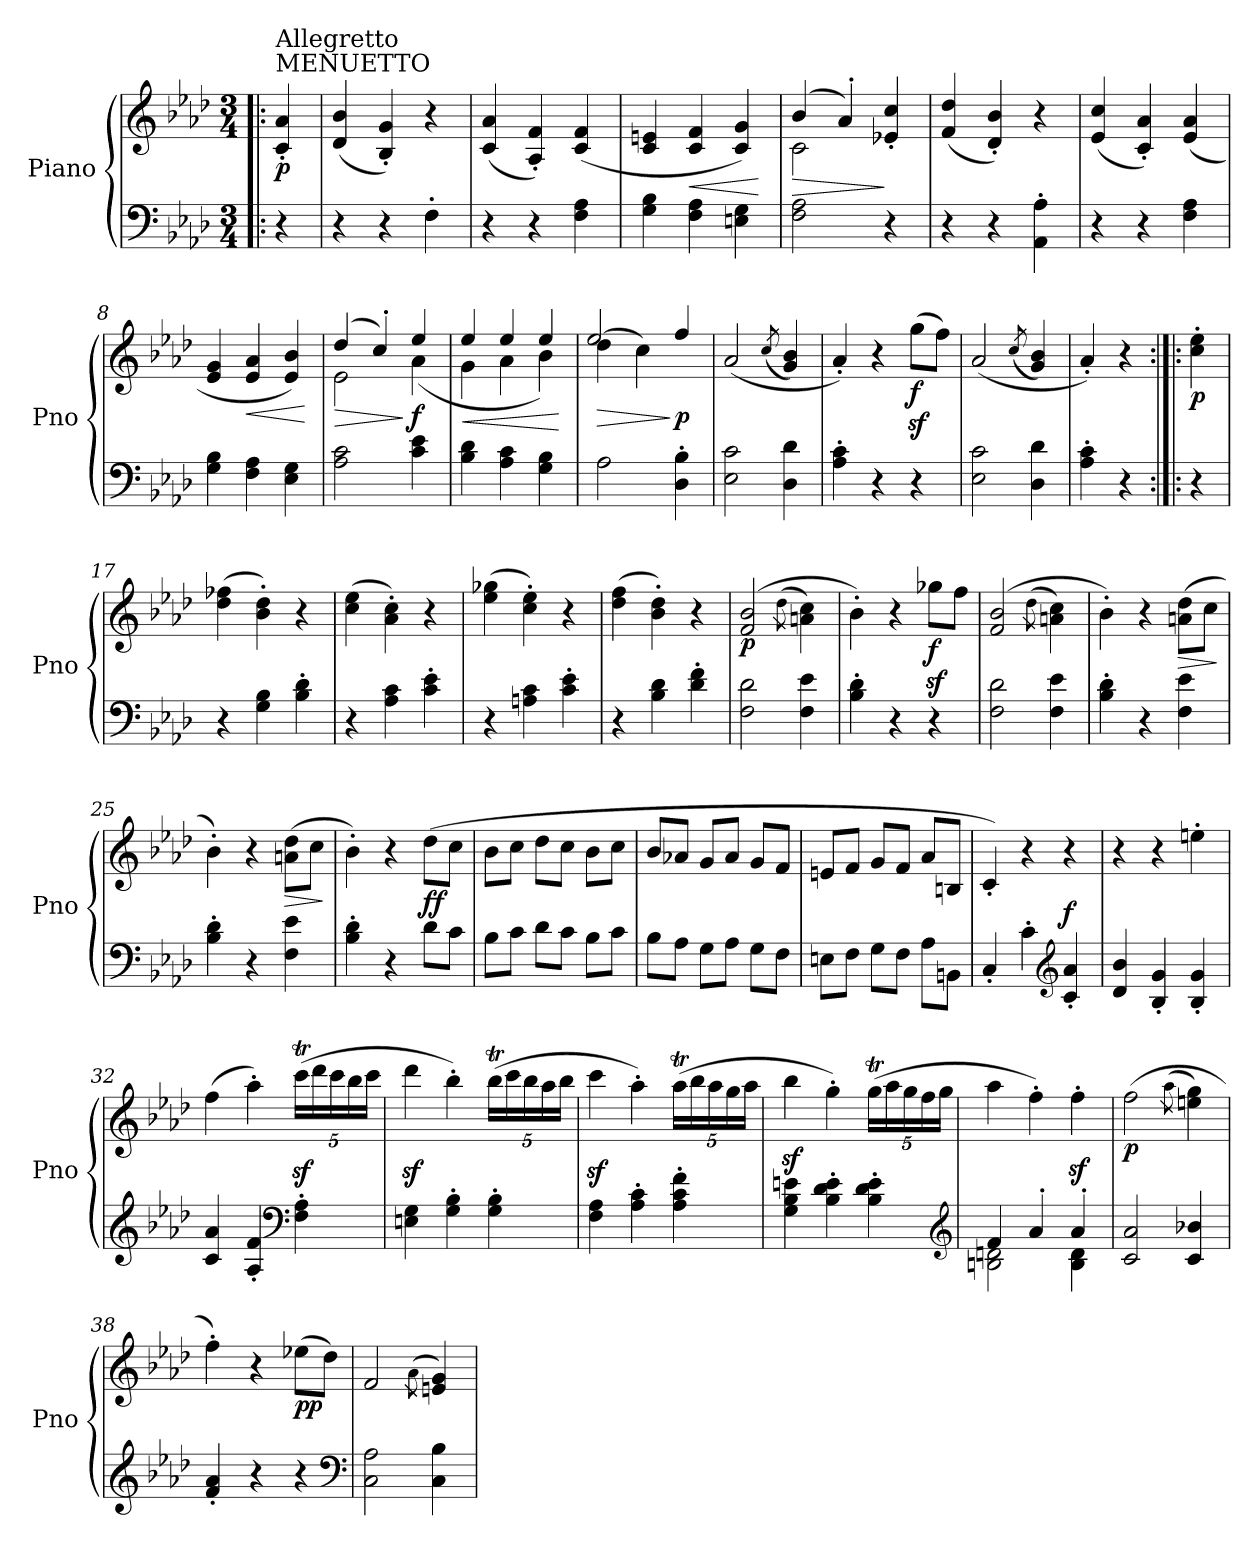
**kern	**kern	**dynam
*part1	*part1	*part1
*staff2	*staff1	*staff1/2
*I"Piano	*	*
*I'Pno	*	*
*clefF4	*clefG2	*
*k[b-e-a-d-]	*k[b-e-a-d-]	*
*A-:	*A-:	*
*M3/4	*M3/4	*
=1!|:	=1!|:	=1!|:
!	!LO:TX:a:t=MENUETTO	!
!	!LO:TX:a:t=Allegretto	!
!	!	!LO:DY:b
4r	4c/' 4a-/'	p
=2	=2	=2
4r	(4d-/ 4b-/	.
4r	4B-/' 4g/')	.
4F'\	4r	.
=3	=3	=3
4r	(4c/ 4a-/	.
4r	4A-/' 4f/')	.
4F\ 4A-\	(4c/ 4f/	.
=4	=4	=4
4G\ 4B-\	4c/ 4en/	.
!	!	!LO:HP:b
4F\ 4A-\	4c/ 4f/	<
4En\ 4G\	4c/ 4g/)	.
.	.	[
=5	=5	=5
!	!	!LO:HP:b
*	*^	*
2F\ 2A-\	(4b-/	2c\	>
.	4a-'/)	.	.
4r	4e-X/' 4cc/'	4ryy	]
*	*v	*v	*
=6	=6	=6
4r	(4f/ 4dd-/	.
4r	4d-/' 4b-/')	.
4AA-\' 4A-\'	4r	.
=7	=7	=7
4r	(4e-/ 4cc/	.
4r	4c/' 4a-/')	.
4F\ 4A-\	(4e-/ 4a-/	.
=8	=8	=8
4G\ 4B-\	4e-/ 4g/	.
!	!	!LO:HP:b
4F\ 4A-\	4e-/ 4a-/	<
4E-\ 4G\	4e-/ 4b-/)	.
.	.	[
=9	=9	=9
!	!	!LO:HP:b
*	*^	*
2A-\ 2c\	(4dd-/	2e-\	>
.	4cc'/)	.	.
!	!	!	!LO:DY:n=1:b
4c\ 4e-\	4ee-/	(4a-\	] f
=10	=10	=10	=10
!	!	!	!LO:HP:b
4B-\ 4d-\	4ee-/	4g\	<
4A-\ 4c\	4ee-/	4a-\	.
4G\ 4B-\	4ee-/	4b-\)	.
*	*v	*v	*
.	.	[
=11	=11	=11
!	!	!LO:HP:b
*	*^	*
2A-\	(4dd-\	2ee-/	>
.	4cc\)	.	.
!	!	!	!LO:DY:n=1:b
4D-\' 4B-\'	4ff/	4ryy	] p
*	*v	*v	*
!!LO:LB:g=z
=12	=12	=12
2E-\ 2c\	(2a-/	.
.	(8qcc/	.
4D-\ 4d-\	4g/ 4b-/)	.
=13	=13	=13
4A-\' 4c\'	4a-'/)	.
4r	4r	.
!	!	!LO:DY:b
4r	(8ggz<\L	f
.	8ff\J)	.
=14	=14	=14
2E-\ 2c\	(2a-/	.
.	(8qcc/	.
4D-\ 4d-\	4g/ 4b-/)	.
=15	=15	=15
4A-\' 4c\'	4a-'/)	.
4r	4r	.
=16:|!|:	=16:|!|:	=16:|!|:
!	!	!LO:DY:b
4r	4cc\' 4ee-\'	p
=17	=17	=17
4r	(4dd-\ 4ff-X\	.
4G\ 4B-\	4b-\' 4dd-\')	.
4B-\' 4d-\'	4r	.
=18	=18	=18
4r	(4cc\ 4ee-\	.
4A-\ 4c\	4a-\' 4cc\')	.
4c\' 4e-\'	4r	.
=19	=19	=19
4r	(4ee-\ 4gg-X\	.
4An\ 4c\	4cc\' 4ee-\')	.
4c\' 4e-\'	4r	.
=20	=20	=20
4r	(4dd-\ 4ff\	.
4B-\ 4d-\	4b-\' 4dd-\')	.
4d-\' 4f\'	4r	.
=21	=21	=21
!	!	!LO:DY:b
2F\ 2d-\	(2f/ 2b-/	p
.	(8qdd-\	.
4F\ 4e-\	4an\ 4cc\)	.
=22	=22	=22
4B-\' 4d-\'	4b-'\)	.
4r	4r	.
!	!	!LO:DY:b
4r	8gg-Xz<\L	f
.	8ff\J	.
!!LO:LB:g=z
=23	=23	=23
2F\ 2d-\	(2f/ 2b-/	.
.	(8qdd-\	.
4F\ 4e-\	4an\ 4cc\)	.
=24	=24	=24
4B-\' 4d-\'	4b-'\)	.
4r	4r	.
!	!	!LO:HP:b
4F\ 4e-\	(8an\ 8dd-\L	>
.	8cc\J	.
.	.	]
=25	=25	=25
4B-\' 4d-\'	4b-'\)	.
4r	4r	.
!	!	!LO:HP:b
4F\ 4e-\	(8an\ 8dd-\L	>
.	8cc\J	.
.	.	]
=26	=26	=26
4B-\' 4d-\'	4b-'\)	.
4r	4r	.
!	!	!LO:DY:b
8d-\L	(8dd-\L	ff
8c\J	8cc\J	.
=27	=27	=27
8B-\L	8b-\L	.
8c\J	8cc\J	.
8d-\L	8dd-\L	.
8c\J	8cc\J	.
8B-\L	8b-\L	.
8c\J	8cc\J	.
=28	=28	=28
8B-\L	8b-/L	.
8A-\J	8a-X/J	.
8G\L	8g/L	.
8A-\J	8a-/J	.
8G\L	8g/L	.
8F\J	8f/J	.
=29	=29	=29
8En\L	8en/L	.
8F\J	8f/J	.
8G\L	8g/L	.
8F\J	8f/J	.
8A-\L	8a-/L	.
8BBn\J	8Bn/J	.
=30	=30	=30
4C'/	4c'/)	.
4c'\	4r	.
*clefG2	*	*
!	!	!LO:DY:a=2
4c/' 4a-/'	4r	f
!!LO:LB:g=z
=31	=31	=31
4d-/ 4b-/	4r	.
4B-/' 4g/'	4r	.
4B-/' 4g/'	4een'\	.
=32	=32	=32
4c/ 4a-/	(4ff\	.
4A-/' 4f/'	4aa-'\)	.
*clefF4	*	*
*	*Xbrackettup	*
4F\' 4A-\'	(20cccz<t\LL	.
.	20ddd-\	.
.	20ccc\	.
.	20bb-\	.
.	20ccc\JJ	.
=33	=33	=33
4En\ 4G\	4ddd-z<\	.
4G\' 4B-\'	4bb-'\)	.
4G\' 4B-\'	(20bb-T\LL	.
.	20ccc\	.
.	20bb-\	.
.	20aa-\	.
.	20bb-\JJ	.
=34	=34	=34
4F\ 4A-\	4cccz<\	.
4A-\' 4c\'	4aa-'\)	.
4A-\' 4c\' 4f\'	(20aa-T\LL	.
.	20bb-\	.
.	20aa-\	.
.	20gg\	.
.	20aa-\JJ	.
=35	=35	=35
4G\ 4B-\ 4en\	4bb-z<\	.
4B-\' 4d-\' 4e\'	4gg'\)	.
4B-\' 4d-\' 4e\'	(20ggt\LL	.
.	20aa-\	.
.	20gg\	.
.	20ff\	.
.	20gg\JJ	.
*clefG2	*	*
=36	=36	=36
*^	*	*
4f/	2Bn\ 2dn\	4aa-\	.
4a-'/	.	4ff'\)	.
4a-'/	4B\ 4d\	4ffz<'\	.
=37	=37	=37	=37
!	!	!	!LO:DY:b
*v	*v	*	*
2c/ 2a-/	(2ff\	p
.	(8qaa-\	.
4c/ 4b-X/	4een\ 4gg\)	.
!!LO:LB:g=z
=38	=38	=38
4f/' 4a-/'	4ff'\)	.
4r	4r	.
!	!	!LO:DY:b
4r	(8ee-X\L	pp
.	8dd-\J)	.
*clefF4	*	*
=39	=39	=39
2C\ 2A-\	2f/	.
.	(8qa-\	.
4C\ 4B-\	4en/ 4g/)	.
=	=	=
*-	*-	*-
